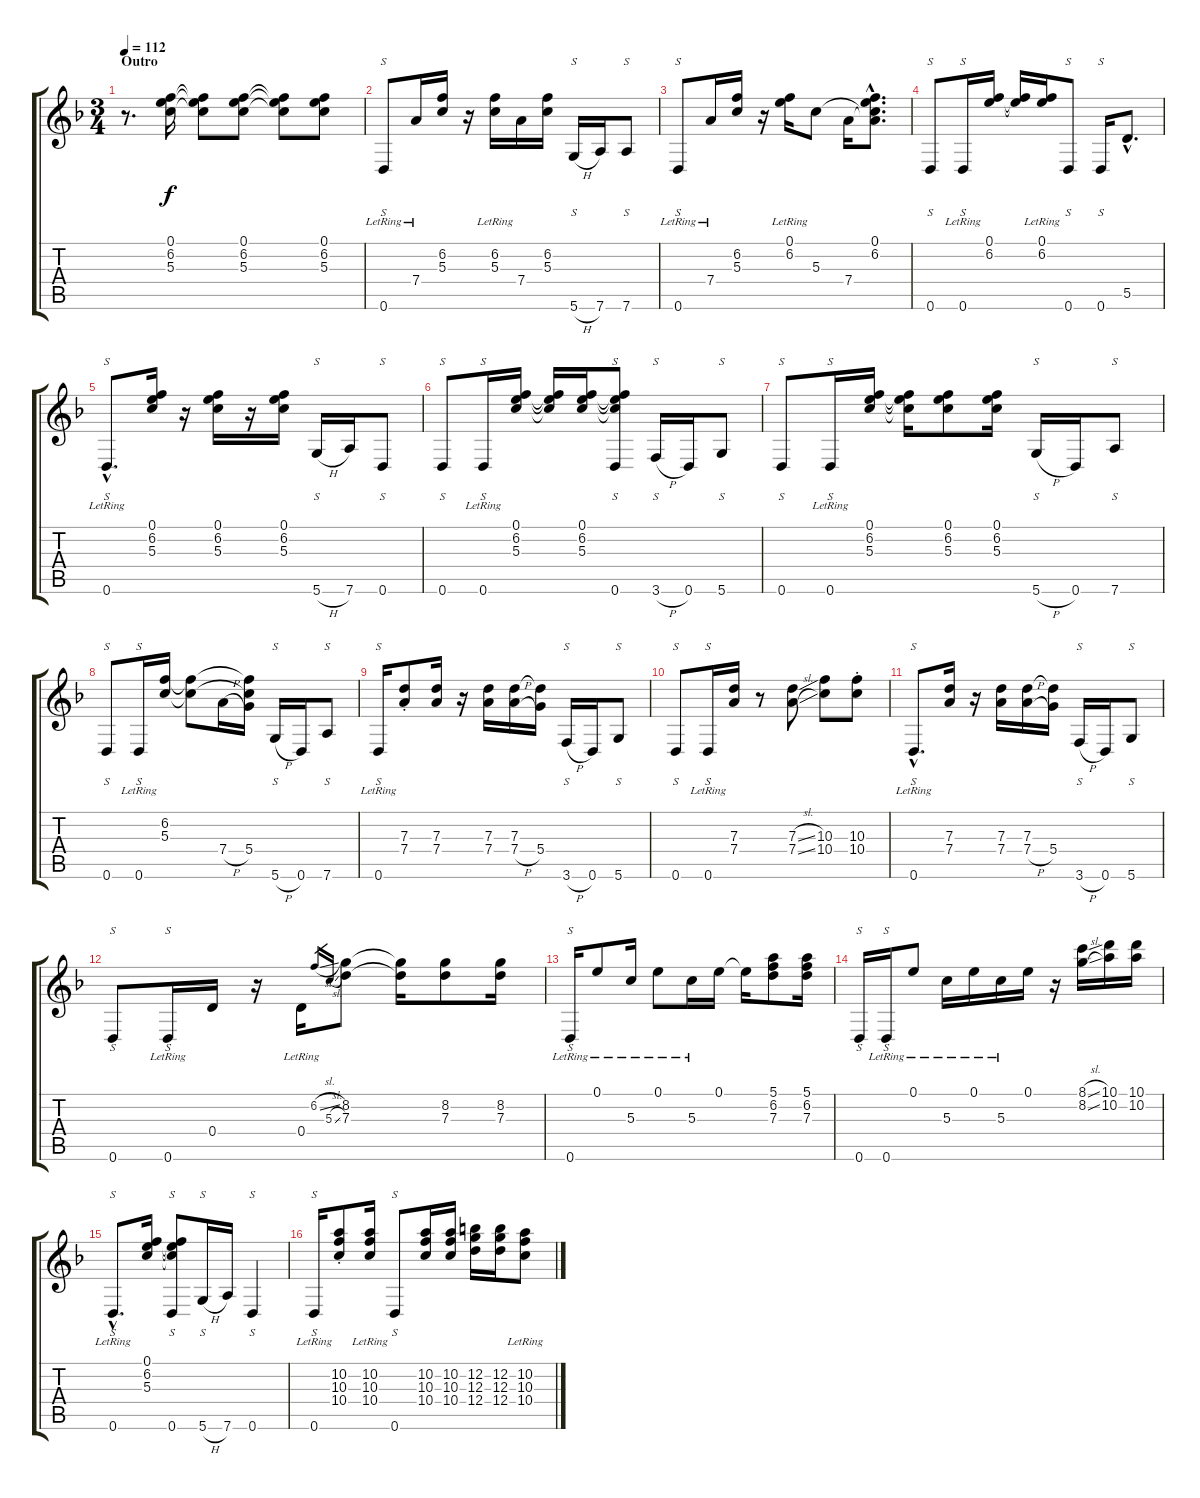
\track "" {instrument acousticguitarsteel}
\staff {score tabs}
\tuning (E4 B3 G3 D3 A2 D2) {hide}
\ts (3 4)
\section ("" "Outro")
\tempo 112
\clef g2
\ks dminor
r.8{d dy f volume 12} (0.1 6.2 5.3).16 (0.1{t} 6.2{t} 5.3{t}).8 (0.1 6.2 5.3).8 (0.1{t} 6.2{t} 5.3{t}).8 (0.1 6.2 5.3).8 |
0.6{lr}.8{s volume 12} 7.4{lr}.16 (6.2 5.3).16 r.16 (6.2{lr} 5.3{lr}).16 7.4.16 (6.2 5.3).16 5.6{h}.16{s} 7.6.16 7.6.8{s} |
0.6{lr}.8{s volume 12} 7.4{lr}.16 (6.2 5.3).16 r.16 (0.1{lr} 6.2{lr}).16 5.3.8 7.4.16 (0.1{hac} 6.2{hac} 5.3{hac t} 7.4{hac t}).8{d} |
0.6.8{s volume 12} 0.6{lr}.16{s} (0.1 6.2).16 (0.1{t} 6.2{t}).16 (0.1{lr} 6.2{lr}).16 0.6.8{s} 0.6.16{s} 5.5{hac}.8{d} |
0.6{hac lr}.8{s d volume 12} (0.1 6.2 5.3).16 r.16 (0.1 6.2 5.3).16 r.16 (0.1 6.2 5.3).16 5.6{h}.16{s} 7.6.16 0.6.8{s} |
0.6.8{s volume 12} 0.6{lr}.16{s} (0.1 6.2 5.3).16 (0.1{t} 6.2{t} 5.3{t}).16 (0.1 6.2 5.3).16 (0.1{t} 6.2{t} 5.3{t} 0.6).8{s} 3.6{h}.16{s} 0.6.16 5.6.8{s} |
0.6.8{s volume 12} 0.6{lr}.16{s} (0.1 6.2 5.3).16 (0.1{t} 6.2{t} 5.3{t}).16 (0.1 6.2 5.3).8 (0.1 6.2 5.3).16 5.6{h}.16{s} 0.6.16 7.6.8{s} |
0.6.8{s volume 12} 0.6{lr}.16{s} (6.2 5.3).16 (6.2{t} 5.3{t}).8 7.4{h}.16 (6.2{t} 5.3{t} 5.4).16 5.6{h}.16{s} 0.6.16 7.6.8{s} |
0.6{lr}.16{s volume 12} (7.3{st} 7.4{st}).8 (7.3 7.4).16 r.16 (7.3 7.4).16 (7.3 7.4{h}).16 (7.3{t} 5.4).16 3.6{h}.16{s} 0.6.16 5.6.8{s} |
0.6.8{s volume 12} 0.6{lr}.16{s} (7.3 7.4).16 r.8 (7.3{sl} 7.4{sl}).8 (10.3 10.4).8 (10.3{st} 10.4{st}).8 |
0.6{hac lr}.8{s d volume 12} (7.3 7.4).16 r.16 (7.3 7.4).16 (7.3 7.4{h}).16 (7.3{t} 5.4).16 3.6{h}.16{s} 0.6.16 5.6.8{s} |
0.6.8{s volume 12} 0.6{lr}.16{s} 0.4.16 r.16 0.4{lr}.16 6.2{sl}.16{gr} 5.3{sl}.16{gr} (8.2 7.3).8 (8.2{t} 7.3{t}).16 (8.2 7.3).8 (8.2 7.3).16 |
0.6{lr}.16{s volume 12} 0.1{lr}.8 5.3{lr}.16 0.1{lr}.8 5.3{lr}.16 0.1.16 0.1{t}.16 (5.1 6.2 7.3).8 (5.1 6.2 7.3).16 |
0.6.16{s volume 12} 0.6{lr}.16{s} 0.1{lr}.8 5.3{lr}.16 0.1{lr}.16 5.3{lr}.16 0.1.16 r.16 (8.1{sl} 8.2{sl}).16 (10.1 10.2).16 (10.1 10.2).16 |
0.6{hac lr}.8{s d volume 12} (0.1 6.2 5.3).16 (0.1{t} 6.2{t} 5.3{t} 0.6).8{s} 5.6{h}.16{s} 7.6.16 0.6.4{s} |
0.6{lr}.16{s volume 12} (10.2{st} 10.3{st} 10.4{st}).8 (10.2{lr} 10.3{lr} 10.4{lr}).16 0.6.8{s} (10.2 10.3 10.4).16 (10.2 10.3 10.4).16 (12.2 12.3 12.4).16 (12.2 12.3 12.4).16 (10.2{lr} 10.3{lr} 10.4{lr}).8
